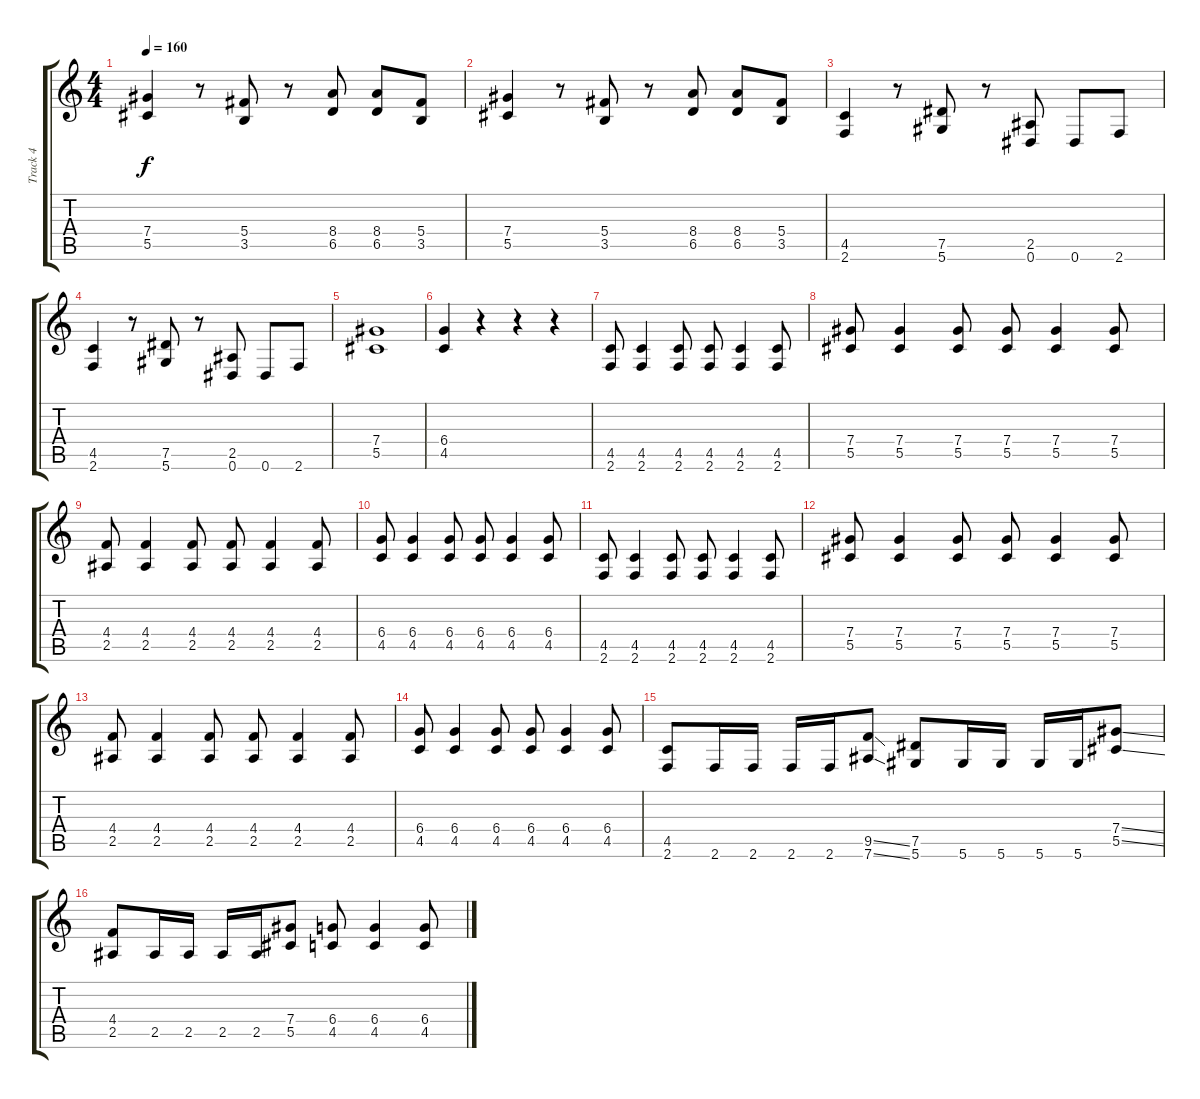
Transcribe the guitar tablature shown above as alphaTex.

\track ("Track 4" "Track 4") {instrument overdrivenguitar}
\staff {score tabs}
\tuning (Eb4 Bb3 Gb3 Db3 Ab2 Eb2) {hide}
\ts (4 4)
\tempo 160
\clef g2
\ks c
(7.4 5.5).4{dy f} r.8 (5.4 3.5).8 r.8 (8.4 6.5).8 (8.4 6.5).8 (5.4 3.5).8 |
(7.4 5.5).4 r.8 (5.4 3.5).8 r.8 (8.4 6.5).8 (8.4 6.5).8 (5.4 3.5).8 |
(4.5 2.6).4 r.8 (7.5 5.6).8 r.8 (2.5 0.6).8 0.6.8 2.6.8 |
(4.5 2.6).4 r.8 (7.5 5.6).8 r.8 (2.5 0.6).8 0.6.8 2.6.8 |
(7.4 5.5).1 |
(6.4 4.5).4 r.4 r.4 r.4 |
(4.5 2.6).8 (4.5 2.6).4 (4.5 2.6).8 (4.5 2.6).8 (4.5 2.6).4 (4.5 2.6).8 |
(7.4 5.5).8 (7.4 5.5).4 (7.4 5.5).8 (7.4 5.5).8 (7.4 5.5).4 (7.4 5.5).8 |
(4.4 2.5).8 (4.4 2.5).4 (4.4 2.5).8 (4.4 2.5).8 (4.4 2.5).4 (4.4 2.5).8 |
(6.4 4.5).8 (6.4 4.5).4 (6.4 4.5).8 (6.4 4.5).8 (6.4 4.5).4 (6.4 4.5).8 |
(4.5 2.6).8 (4.5 2.6).4 (4.5 2.6).8 (4.5 2.6).8 (4.5 2.6).4 (4.5 2.6).8 |
(7.4 5.5).8 (7.4 5.5).4 (7.4 5.5).8 (7.4 5.5).8 (7.4 5.5).4 (7.4 5.5).8 |
(4.4 2.5).8 (4.4 2.5).4 (4.4 2.5).8 (4.4 2.5).8 (4.4 2.5).4 (4.4 2.5).8 |
(6.4 4.5).8 (6.4 4.5).4 (6.4 4.5).8 (6.4 4.5).8 (6.4 4.5).4 (6.4 4.5).8 |
(4.5 2.6).8 2.6.16 2.6.16 2.6.16 2.6.16 (9.5{ss} 7.6{ss}).8 (7.5 5.6).8 5.6.16 5.6.16 5.6.16 5.6.16 (7.4{ss} 5.5{ss}).8 |
(4.4 2.5).8 2.5.16 2.5.16 2.5.16 2.5.16 (7.4 5.5).8 (6.4 4.5).8 (6.4 4.5).4 (6.4 4.5).8
